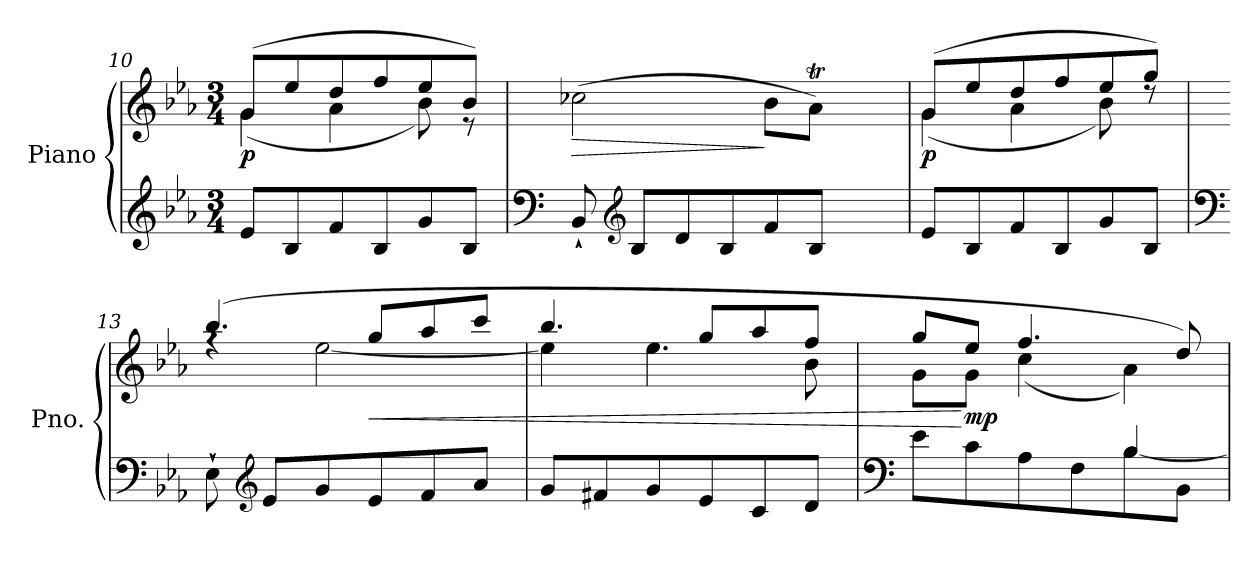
**kern	**kern	**dynam
*part1	*part1	*part1
*staff2	*staff1	*staff1/2
*I"Piano	*	*
*I'Pno.	*	*
*clefG2	*clefG2	*
*k[b-e-a-]	*k[b-e-a-]	*
*M3/4	*M3/4	*
=10	=10	=10
*	*^	*
!	!	!	!LO:DY:b
8e-/L	(>8g/L	(<4g\	p
8B-/	8ee-/	.	.
8f/	8dd/	4a-\	.
8B-/	8ff/	.	.
8g/	8ee-/	8b-\)	.
8B-/J	8b-/J)	8r	.
!!LO:LB:g=z	!!
=11	=11	=11	=11
*clefF4	*	*	*
!	!	!	!LO:HP:b
8BB-`/	(>2cc-X\	8ryy	>
*	*v	*v	*
*clefG2	*	*
8B-/L	.	.
8d/	.	.
8B-/	.	.
8f/	8b-\L	]
*	*^	*
8B-/J	8a-T\J)	40a-yy	.
.	.	40b-yy	.
.	.	40a-yy	.
.	.	40b-yy	.
.	.	40a-yy	.
=12	=12	=12	=12
!	!	!	!LO:DY:b
8e-/L	(>8g/L	(<4g\	p
8B-/	8ee-/	.	.
8f/	8dd/	4a-\	.
8B-/	8ff/	.	.
8g/	8ee-/	8b-\)	.
8B-/J	8gg/J)	8rdd	.
=13	=13	=13	=13
*clefF4	*	*	*
8E-`\	(>4.bb-/	4rff	.
*clefG2	*	*	*
8e-/L	.	.	.
8g/	.	[2ee-\	.
!	!	!	!LO:HP:b
8e-/	8gg/L	.	<
8f/	8aa-/	.	.
8a-/J	8ccc/J	.	.
=14	=14	=14	=14
8g/L	4.bb-/	4ee-\]	.
8f#X/	.	.	.
8g/	.	4.ee-\	.
8e-/	8gg/L	.	.
8c/	8aa-/	.	.
8d/J	8ff/J	8b-\	.
=15	=15	=15	=15
*clefF4	*	*	*
*^	*	*	*
8e-\L	2ryy	8gg/L	8g\L	.
!	!	!	!	!LO:DY:n=1:b
8c\	.	8ee-/J	8g\J	[ mp
8A-\	.	4.ff/	(<4cc\	.
8F\	.	.	.	.
8B-\	[4B-/	.	4a-\)	.
8BB-\J	.	8dd/)	.	.
*v	*v	*	*	*
*	*v	*v	*
=	=	=
*-	*-	*-
